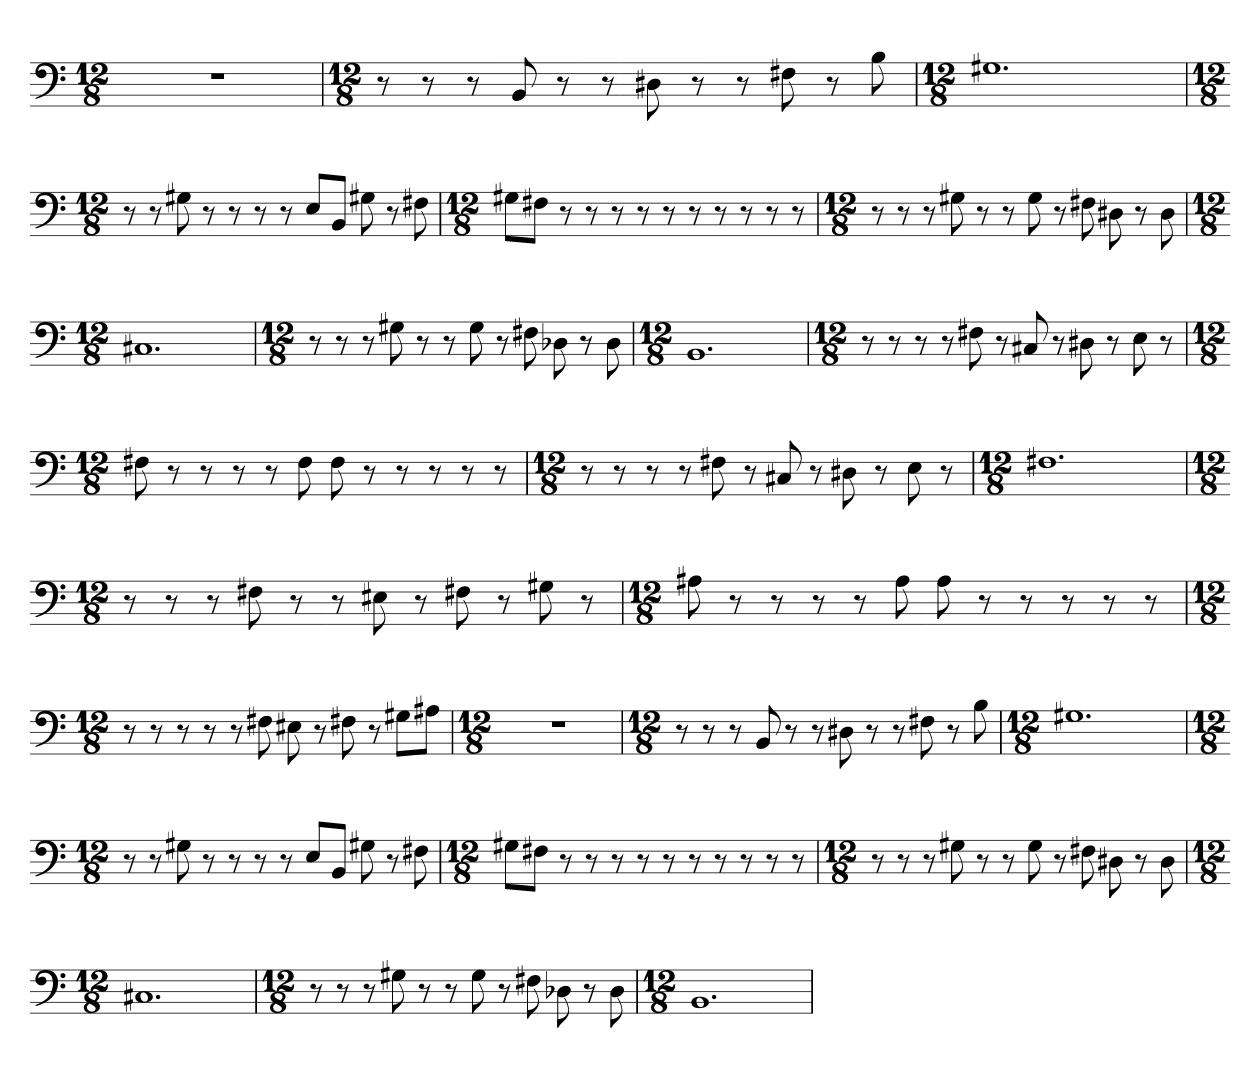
**kern
*part1
*staff1
*M12/8
=
1.r
=
*M12/8
8r
8r
8r
8BB
8r
8r
8D#X
8r
8r
8F#X
8r
8B
=
*M12/8
1.G#X
=
*M12/8
8r
8r
8G#X
8r
8r
8r
8r
8EL
8BBJ
8G#X
8r
8F#X
=
*M12/8
8G#XL
8F#XJ
8r
8r
8r
8r
8r
8r
8r
8r
8r
8r
=
*M12/8
8r
8r
8r
8G#X
8r
8r
8G#
8r
8F#X
8D#X
8r
8D#
=
*M12/8
1.C#X
=
*M12/8
8r
8r
8r
8G#X
8r
8r
8G#
8r
8F#X
8D-X
8r
8D-
=
*M12/8
1.BB
=
*M12/8
8r
8r
8r
8r
8F#X
8r
8C#X
8r
8D#X
8r
8E
8r
=
*M12/8
8F#X
8r
8r
8r
8r
8F#
8F#
8r
8r
8r
8r
8r
=
*M12/8
8r
8r
8r
8r
8F#X
8r
8C#X
8r
8D#X
8r
8E
8r
=
*M12/8
1.F#X
=
*M12/8
8r
8r
8r
8F#X
8r
8r
8E#X
8r
8F#X
8r
8G#X
8r
=
*M12/8
8A#X
8r
8r
8r
8r
8A#
8A#
8r
8r
8r
8r
8r
=
*M12/8
8r
8r
8r
8r
8r
8F#X
8E#X
8r
8F#X
8r
8G#XL
8A#XJ
=
*M12/8
1.r
=
*M12/8
8r
8r
8r
8BB
8r
8r
8D#X
8r
8r
8F#X
8r
8B
=
*M12/8
1.G#X
=
*M12/8
8r
8r
8G#X
8r
8r
8r
8r
8EL
8BBJ
8G#X
8r
8F#X
=
*M12/8
8G#XL
8F#XJ
8r
8r
8r
8r
8r
8r
8r
8r
8r
8r
=
*M12/8
8r
8r
8r
8G#X
8r
8r
8G#
8r
8F#X
8D#X
8r
8D#
=
*M12/8
1.C#X
=
*M12/8
8r
8r
8r
8G#X
8r
8r
8G#
8r
8F#X
8D-X
8r
8D-
=
*M12/8
1.BB
=
*-
